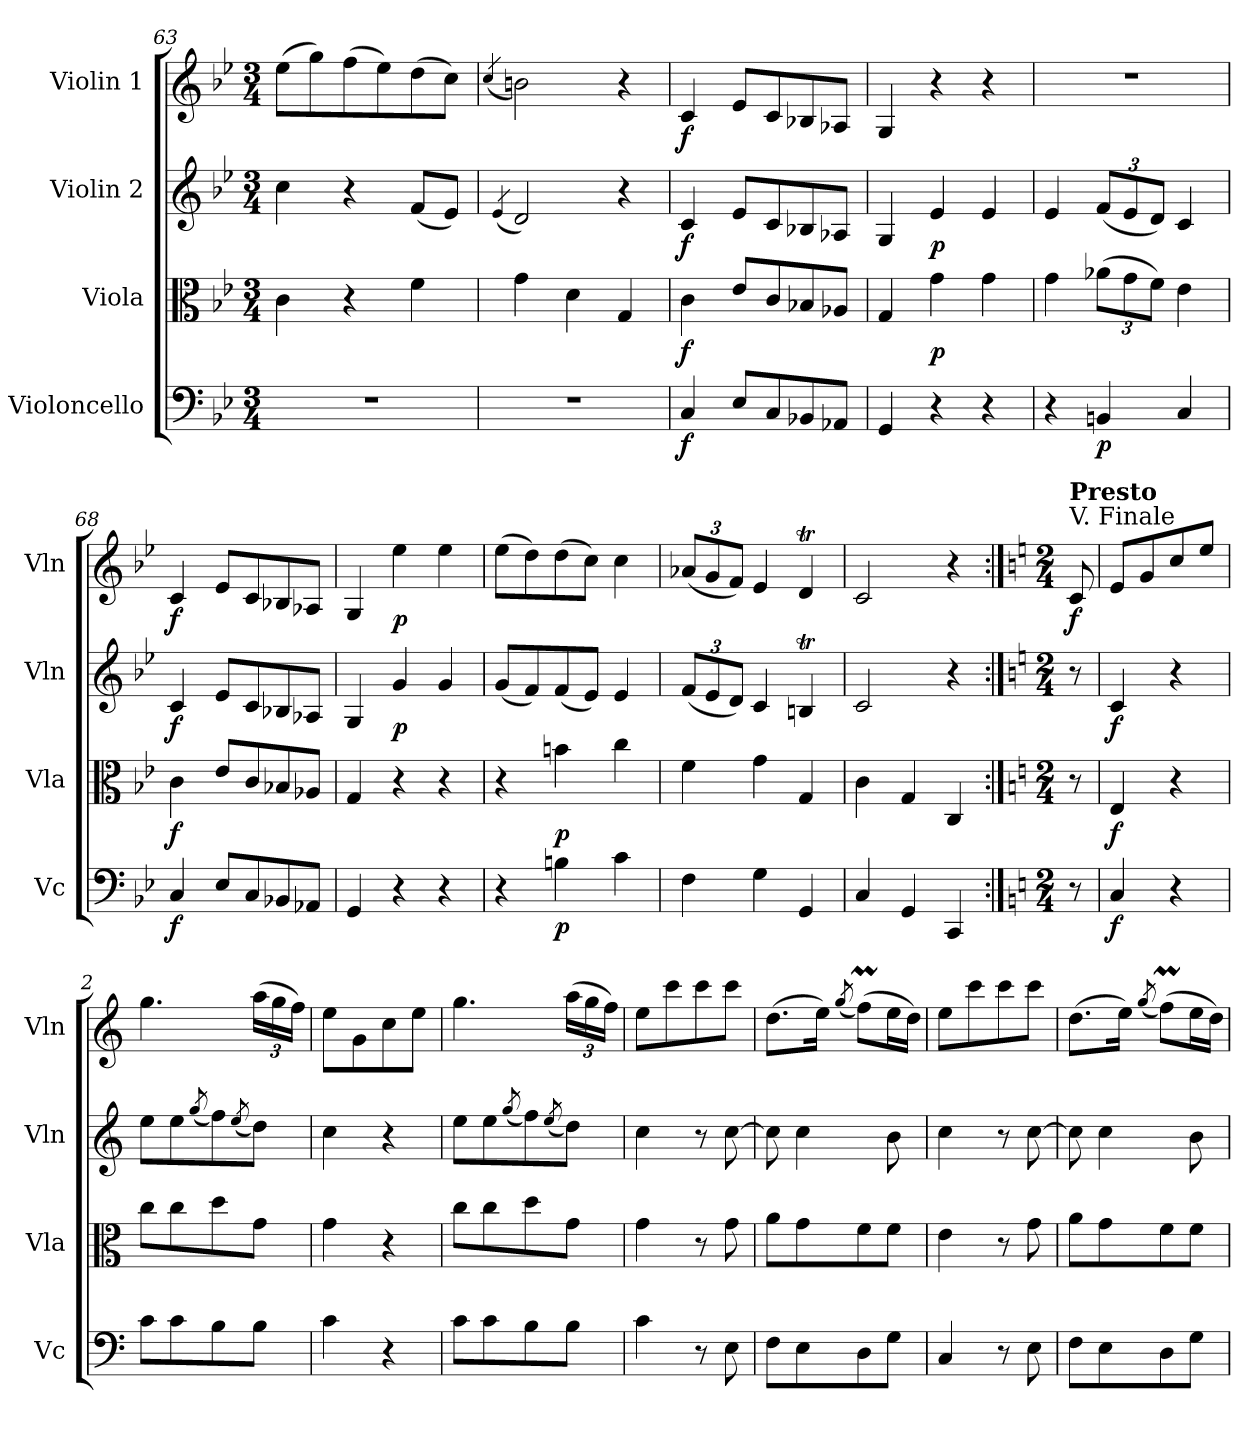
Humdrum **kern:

**kern	**dynam	**kern	**dynam	**kern	**dynam	**kern	**dynam
*part4	*part4	*part3	*part3	*part2	*part2	*part1	*part1
*staff4	*staff4	*staff3	*staff3	*staff2	*staff2	*staff1	*staff1
*I"Violoncello	*	*I"Viola	*	*I"Violin 2	*	*I"Violin 1	*
*I'Vc	*	*I'Vla	*	*I'Vln	*	*I'Vln	*
*clefF4	*	*clefC3	*	*clefG2	*	*clefG2	*
*k[b-e-]	*	*k[b-e-]	*	*k[b-e-]	*	*k[b-e-]	*
*M3/4	*	*M3/4	*	*M3/4	*	*M3/4	*
=63	=63	=63	=63	=63	=63	=63	=63
2.r	.	4c\	.	4cc\	.	(8ee-\L	.
.	.	.	.	.	.	8gg\)	.
.	.	4r	.	4r	.	(8ff\	.
.	.	.	.	.	.	8ee-\)	.
.	.	4f\	.	(8f/L	.	(8dd\	.
.	.	.	.	8e-/J)	.	8cc\J)	.
!!LO:LB:g=z
=64	=64	=64	=64	=64	=64	=64	=64
.	.	.	.	(4qe-/	.	(4qcc/	.
2.r	.	4g\	.	2d/)	.	2bn\)	.
.	.	4d\	.	.	.	.	.
.	.	4G/	.	4r	.	4r	.
=65	=65	=65	=65	=65	=65	=65	=65
!	!LO:DY:b	!	!LO:DY:b	!	!LO:DY:b	!	!LO:DY:b
4C/	f	4c\	f	4c/	f	4c/	f
8E-/L	.	8e-/L	.	8e-/L	.	8e-/L	.
8C/	.	8c/	.	8c/	.	8c/	.
8BB-X/	.	8B-X/	.	8B-X/	.	8B-X/	.
8AA-X/J	.	8A-X/J	.	8A-X/J	.	8A-X/J	.
=66	=66	=66	=66	=66	=66	=66	=66
4GG/	.	4G/	.	4G/	.	4G/	.
!	!	!	!LO:DY:b	!	!LO:DY:b	!	!
4r	.	4g\	p	4e-/	p	4r	.
4r	.	4g\	.	4e-/	.	4r	.
=67	=67	=67	=67	=67	=67	=67	=67
4r	.	4g\	.	4e-/	.	2.r	.
*	*	*Xbrackettup	*	*Xbrackettup	*	*	*
!	!LO:DY:b	!	!	!	!	!	!
4BBn/	p	(12a-X\L	.	(12f/L	.	.	.
.	.	12g\	.	12e-/	.	.	.
.	.	12f\J)	.	12d/J)	.	.	.
4C/	.	4e-\	.	4c/	.	.	.
!!LO:LB:g=z
=68	=68	=68	=68	=68	=68	=68	=68
!	!LO:DY:b	!	!LO:DY:b	!	!LO:DY:b	!	!LO:DY:b
4C/	f	4c\	f	4c/	f	4c/	f
8E-/L	.	8e-/L	.	8e-/L	.	8e-/L	.
8C/	.	8c/	.	8c/	.	8c/	.
8BB-X/	.	8B-X/	.	8B-X/	.	8B-X/	.
8AA-X/J	.	8A-X/J	.	8A-X/J	.	8A-X/J	.
=69	=69	=69	=69	=69	=69	=69	=69
4GG/	.	4G/	.	4G/	.	4G/	.
!	!	!	!	!	!LO:DY:b	!	!LO:DY:b
4r	.	4r	.	4g/	p	4ee-\	p
4r	.	4r	.	4g/	.	4ee-\	.
=70	=70	=70	=70	=70	=70	=70	=70
4r	.	4r	.	(8g/L	.	(8ee-\L	.
.	.	.	.	8f/)	.	8dd\)	.
!	!LO:DY:b	!	!LO:DY:b	!	!	!	!
4Bn\	p	4bn\	p	(8f/	.	(8dd\	.
.	.	.	.	8e-/J)	.	8cc\J)	.
4c\	.	4cc\	.	4e-/	.	4cc\	.
=71	=71	=71	=71	=71	=71	=71	=71
*	*	*	*	*	*	*Xbrackettup	*
4F\	.	4f\	.	(12f/L	.	(12a-X/L	.
.	.	.	.	12e-/	.	12g/	.
.	.	.	.	12d/J)	.	12f/J)	.
4G\	.	4g\	.	4c/	.	4e-/	.
4GG/	.	4G/	.	4Bnt/	.	4dt/	.
=72	=72	=72	=72	=72	=72	=72	=72
4C/	.	4c\	.	2c/	.	2c/	.
4GG/	.	4G/	.	.	.	.	.
4CC/	.	4C/	.	4r	.	4r	.
!!LO:PB:g=z
=:|!	=:|!	=:|!	=:|!	=:|!	=:|!	=:|!	=:|!
*k[]	*	*k[]	*	*k[]	*	*k[]	*
*M2/4	*	*M2/4	*	*M2/4	*	*M2/4	*
!	!	!	!	!	!	!LO:TX:a:t=V. Finale	!
!	!	!	!	!	!	!LO:TX:a:B:t=Presto	!
!	!	!	!	!	!	!	!LO:DY:b
8r	.	8r	.	8r	.	8c/	f
=1	=1	=1	=1	=1	=1	=1	=1
!	!LO:DY:b	!	!LO:DY:b	!	!LO:DY:b	!	!
4C/	f	4E/	f	4c/	f	8e/L	.
.	.	.	.	.	.	8g/	.
4r	.	4r	.	4r	.	8cc/	.
.	.	.	.	.	.	8ee/J	.
=2	=2	=2	=2	=2	=2	=2	=2
8c\L	.	8cc\L	.	8ee\L	.	4.gg\	.
8c\	.	8cc\	.	8ee\	.	.	.
.	.	.	.	(8qgg/	.	.	.
8B\	.	8dd\	.	8ff\)	.	.	.
.	.	.	.	(8qee/	.	.	.
8B\J	.	8g\J	.	8dd\J)	.	(24aa\LL	.
.	.	.	.	.	.	24gg\	.
.	.	.	.	.	.	24ff\JJ)	.
=3	=3	=3	=3	=3	=3	=3	=3
4c\	.	4g\	.	4cc\	.	8ee\L	.
.	.	.	.	.	.	8g\	.
4r	.	4r	.	4r	.	8cc\	.
.	.	.	.	.	.	8ee\J	.
=4	=4	=4	=4	=4	=4	=4	=4
8c\L	.	8cc\L	.	8ee\L	.	4.gg\	.
8c\	.	8cc\	.	8ee\	.	.	.
.	.	.	.	(8qgg/	.	.	.
8B\	.	8dd\	.	8ff\)	.	.	.
.	.	.	.	(8qee/	.	.	.
8B\J	.	8g\J	.	8dd\J)	.	(24aa\LL	.
.	.	.	.	.	.	24gg\	.
.	.	.	.	.	.	24ff\JJ)	.
!!LO:LB:g=z
=5	=5	=5	=5	=5	=5	=5	=5
4c\	.	4g\	.	4cc\	.	8ee\L	.
.	.	.	.	.	.	8ccc\	.
8r	.	8r	.	8r	.	8ccc\	.
8E\	.	8g\	.	[8cc\	.	8ccc\J	.
=6	=6	=6	=6	=6	=6	=6	=6
8F\L	.	8a\L	.	8cc\]	.	(8.dd\L	.
8E\	.	8g\	.	4cc\	.	.	.
.	.	.	.	.	.	16ee\Jk)	.
.	.	.	.	.	.	(8qgg/	.
8D\	.	8f\	.	.	.	(8ffM\L)	.
8G\J	.	8f\J	.	8b\	.	16ee\L	.
.	.	.	.	.	.	16dd\JJ)	.
=7	=7	=7	=7	=7	=7	=7	=7
4C/	.	4e\	.	4cc\	.	8ee\L	.
.	.	.	.	.	.	8ccc\	.
8r	.	8r	.	8r	.	8ccc\	.
8E\	.	8g\	.	[8cc\	.	8ccc\J	.
=8	=8	=8	=8	=8	=8	=8	=8
8F\L	.	8a\L	.	8cc\]	.	(8.dd\L	.
8E\	.	8g\	.	4cc\	.	.	.
.	.	.	.	.	.	16ee\Jk)	.
.	.	.	.	.	.	(8qgg/	.
8D\	.	8f\	.	.	.	(8ffM\L)	.
8G\J	.	8f\J	.	8b\	.	16ee\L	.
.	.	.	.	.	.	16dd\JJ)	.
=	=	=	=	=	=	=	=
*-	*-	*-	*-	*-	*-	*-	*-
